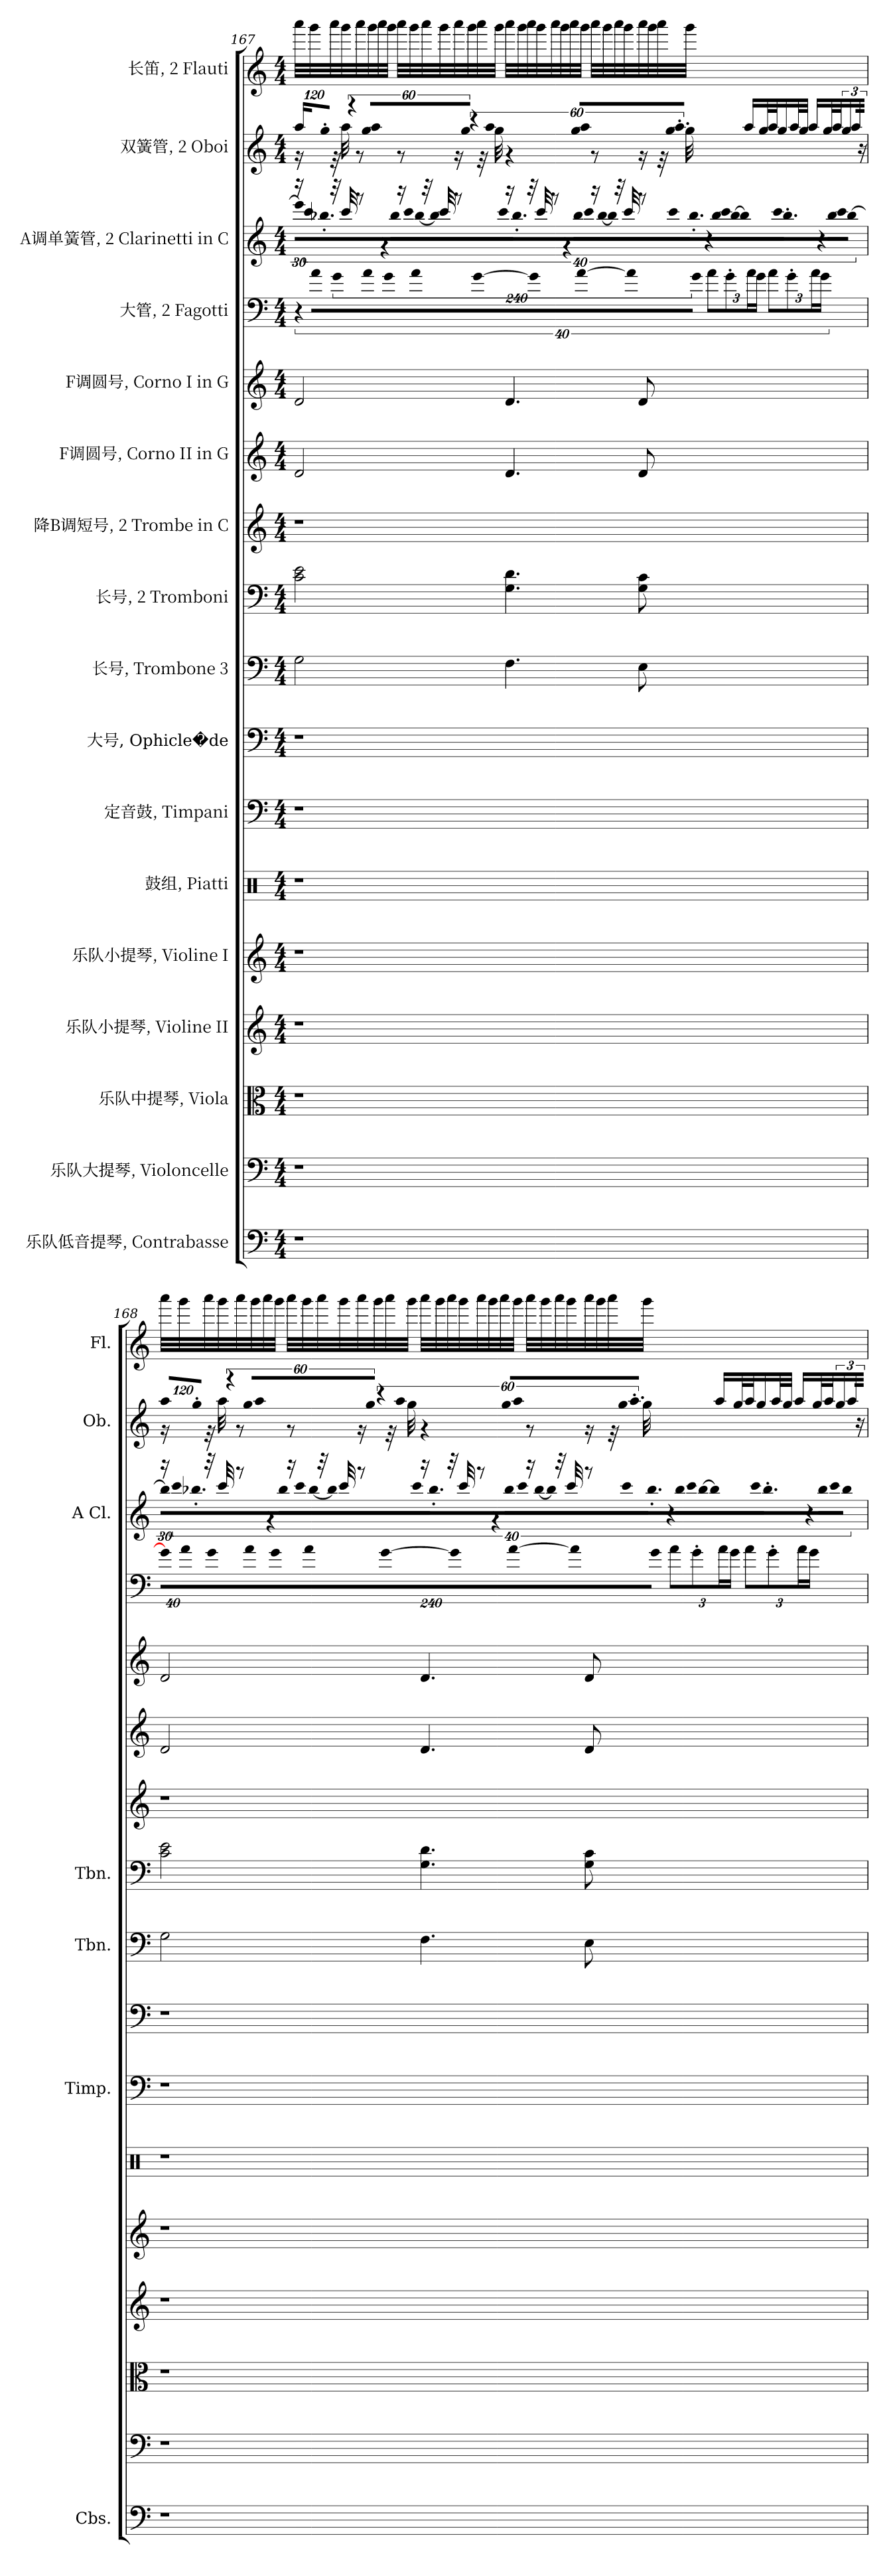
**kern	**kern	**kern	**kern	**kern	**kern	**kern	**kern	**kern	**kern	**kern	**kern	**kern	**kern	**kern	**kern	**kern
*part17	*part16	*part15	*part14	*part13	*part12	*part11	*part10	*part9	*part8	*part7	*part6	*part5	*part4	*part3	*part2	*part1
*staff17	*staff16	*staff15	*staff14	*staff13	*staff12	*staff11	*staff10	*staff9	*staff8	*staff7	*staff6	*staff5	*staff4	*staff3	*staff2	*staff1
*I"乐队低音提琴, Contrabasse	*I"乐队大提琴, Violoncelle	*I"乐队中提琴, Viola	*I"乐队小提琴, Violine II	*I"乐队小提琴, Violine I	*I"鼓组, Piatti	*I"定音鼓, Timpani	*I"大号, Ophicle�de	*I"长号, Trombone 3	*I"长号, 2 Tromboni	*I"降B调短号, 2 Trombe in C	*I"F调圆号, Corno II in G	*I"F调圆号, Corno I in G	*I"大管, 2 Fagotti	*I"A调单簧管, 2 Clarinetti in C	*I"双簧管, 2 Oboi	*I"长笛, 2 Flauti
*I'Cbs.	*	*	*	*	*	*I'Timp.	*	*I'Tbn.	*I'Tbn.	*	*	*	*	*I'A Cl.	*I'Ob.	*I'Fl.
!!LO:PB:g=z
*clefF4	*clefF4	*clefC3	*clefG2	*clefG2	*clefX	*clefF4	*clefF4	*clefF4	*clefF4	*clefG2	*clefG2	*clefG2	*clefF4	*clefG2	*clefG2	*clefG2
*ITrd7c12	*	*	*	*	*	*	*	*	*	*ITrd1c2	*ITrd4c7	*ITrd4c7	*	*ITrd2c3	*	*
*k[]	*k[]	*k[]	*k[]	*k[]	*k[]	*k[]	*k[]	*k[]	*k[]	*k[b-e-]	*k[b-]	*k[b-]	*k[]	*k[f#c#g#]	*k[]	*k[]
*M4/4	*M4/4	*M4/4	*M4/4	*M4/4	*M4/4	*M4/4	*M4/4	*M4/4	*M4/4	*M4/4	*M4/4	*M4/4	*M4/4	*M4/4	*M4/4	*M4/4
*MM173	*MM173	*MM173	*MM173	*MM173	*MM173	*MM173	*MM173	*MM173	*MM173	*MM173	*MM173	*MM173	*MM173	*MM173	*MM173	*MM173
=167	=167	=167	=167	=167	=167	=167	=167	=167	=167	=167	=167	=167	=167	=167	=167	=167
*	*	*	*	*	*	*	*	*	*	*	*	*	*	*^	*	*
!	!	!	!	!	!	!	!	!	!	!	!	!	!LO:N:vis=32	!	!LO:N:vis=256%9	!LO:N:vis=16	!
*	*	*	*	*	*	*	*	*	*	*	*	*	*	*	*	*^	*
1r	1r	1r	1r	1r	1r	1r	1r	2G\	2c\ 2e\	1r	2G/	2G/	640%23r	16r	960%17ccc\KLLL]	1920%107aa/LL	16r	32aaa\LLL
!	!	!	!	!	!	!	!	!	!	!	!	!	!	!	!LO:N:vis=32	!	!	!
.	.	.	.	.	.	.	.	.	.	.	.	.	.	.	640%23aa\	.	.	.
.	.	.	.	.	.	.	.	.	.	.	.	.	.	.	.	.	.	32ggg\
!	!	!	!	!	!	!	!	!	!	!	!	!	!LO:N:vis=32	!	!	!	!	!
.	.	.	.	.	.	.	.	.	.	.	.	.	640%23a\KLL	.	.	.	.	.
!	!	!	!	!	!	!	!	!	!	!	!	!	!	!	!LO:N:vis=32.	!	!	!
.	.	.	.	.	.	.	.	.	.	.	.	.	.	.	1920%103ggn'\JJJ	.	.	.
!	!	!	!	!	!	!	!	!	!	!	!	!	!	!	!	!LO:N:vis=16	!	!
.	.	.	.	.	.	.	.	.	.	.	.	.	.	.	.	1920%107gg'/JJ	.	.
.	.	.	.	.	.	.	.	.	.	.	.	.	.	32r	.	.	32r	32aaa\
!	!	!	!	!	!	!	!	!	!	!	!	!	!LO:N:vis=16	!	!	!	!	!
.	.	.	.	.	.	.	.	.	.	.	.	.	1920%137g\	.	.	.	.	.
.	.	.	.	.	.	.	.	.	.	.	.	.	.	32aa/	.	.	32aa\	32ggg\
!	!	!	!	!	!	!	!	!	!	!	!	!	!	!	!LO:N:vis=32	!	!	!
.	.	.	.	.	.	.	.	.	.	.	.	.	.	.	640%23r	.	.	.
!	!	!	!	!	!	!	!	!	!	!	!	!	!	!	!	!LO:N:vis=32	!	!
.	.	.	.	.	.	.	.	.	.	.	.	.	.	.	.	1920%53r	.	.
.	.	.	.	.	.	.	.	.	.	.	.	.	.	8r	.	.	8r	32aaa\
!	!	!	!	!	!	!	!	!	!	!	!	!	!	!	!	!LO:N:vis=32	!	!
.	.	.	.	.	.	.	.	.	.	.	.	.	.	.	.	1920%53gg/KLL	.	.
!	!	!	!	!	!	!	!	!	!	!	!	!	!LO:N:vis=16	!	!LO:N:vis=32	!	!	!
.	.	.	.	.	.	.	.	.	.	.	.	.	1920%137a\	.	640%23gg\LLL	.	.	.
.	.	.	.	.	.	.	.	.	.	.	.	.	.	.	.	.	.	32ggg\
!	!	!	!	!	!	!	!	!	!	!	!	!	!	!	!	!LO:N:vis=16	!	!
.	.	.	.	.	.	.	.	.	.	.	.	.	.	.	.	1920%107aa/	.	.
!	!	!	!	!	!	!	!	!	!	!	!	!	!	!	!LO:N:vis=32	!	!	!
.	.	.	.	.	.	.	.	.	.	.	.	.	.	.	640%23aa\	.	.	.
.	.	.	.	.	.	.	.	.	.	.	.	.	.	.	.	.	.	32aaa\
!	!	!	!	!	!	!	!	!	!	!	!	!	!LO:N:vis=16	!	!	!	!	!
.	.	.	.	.	.	.	.	.	.	.	.	.	1920%137g\	.	.	.	.	.
!	!	!	!	!	!	!	!	!	!	!	!	!	!	!	!LO:N:vis=32	!	!	!
.	.	.	.	.	.	.	.	.	.	.	.	.	.	.	[640%23gg\	.	.	.
.	.	.	.	.	.	.	.	.	.	.	.	.	.	.	.	.	.	32ggg\JJJ
!	!	!	!	!	!	!	!	!	!	!	!	!	!	!	!	!LO:N:vis=32	!	!
.	.	.	.	.	.	.	.	.	.	.	.	.	.	.	.	1920%53gg/JJk	.	.
!	!	!	!	!	!	!	!	!	!	!	!	!	!	!	!	!LO:N:vis=32	!	!
.	.	.	.	.	.	.	.	.	.	.	.	.	.	16r	.	1920%53r	8r	32aaa\LLL
!	!	!	!	!	!	!	!	!	!	!	!	!	!	!	!LO:N:vis=256%9	!	!	!
.	.	.	.	.	.	.	.	.	.	.	.	.	.	.	960%17gg\K]	.	.	.
!	!	!	!	!	!	!	!	!	!	!	!	!	!	!	!LO:N:vis=32	!	!	!
.	.	.	.	.	.	.	.	.	.	.	.	.	.	.	640%23aa\	.	.	.
!	!	!	!	!	!	!	!	!	!	!	!	!	!	!	!	!LO:N:vis=32	!	!
.	.	.	.	.	.	.	.	.	.	.	.	.	.	.	.	1920%53aa/	.	.
.	.	.	.	.	.	.	.	.	.	.	.	.	.	.	.	.	.	32ggg\
!	!	!	!	!	!	!	!	!	!	!	!	!	!LO:N:vis=32	!	!	!	!	!
.	.	.	.	.	.	.	.	.	.	.	.	.	640%23a\L	.	.	.	.	.
!	!	!	!	!	!	!	!	!	!	!	!	!	!	!	!LO:N:vis=32.	!	!	!
.	.	.	.	.	.	.	.	.	.	.	.	.	.	.	1920%103gg'\JJJ	.	.	.
.	.	.	.	.	.	.	.	.	.	.	.	.	.	.	.	1920ryy	.	.
!	!	!	!	!	!	!	!	!	!	!	!	!	!	!	!	!LO:N:vis=32	!	!
.	.	.	.	.	.	.	.	.	.	.	.	.	.	.	.	1920%53gg/KLL	.	.
.	.	.	.	.	.	.	.	.	.	.	.	.	.	32r	.	.	.	32aaa\
!	!	!	!	!	!	!	!	!	!	!	!	!	!LO:N:vis=32	!	!	!	!	!
.	.	.	.	.	.	.	.	.	.	.	.	.	[640%23g\	.	.	.	.	.
!	!	!	!	!	!	!	!	!	!	!	!	!	!	!	!	!LO:N:vis=16	!	!
.	.	.	.	.	.	.	.	.	.	.	.	.	.	.	.	1920%107aa/	.	.
.	.	.	.	.	.	.	.	.	.	.	.	.	.	32aa/	.	.	.	32ggg\
!	!	!	!	!	!	!	!	!	!	!	!	!	!LO:N:vis=32	!	!	!	!	!
.	.	.	.	.	.	.	.	.	.	.	.	.	640%23g\]	.	.	.	.	.
!	!	!	!	!	!	!	!	!	!	!	!	!	!	!	!LO:N:vis=32	!	!	!
.	.	.	.	.	.	.	.	.	.	.	.	.	.	.	640%23r	.	.	.
.	.	.	.	.	.	.	.	.	.	.	.	.	.	8r	.	.	16r	32aaa\
!	!	!	!	!	!	!	!	!	!	!	!	!	!	!	!	!LO:N:vis=32	!	!
.	.	.	.	.	.	.	.	.	.	.	.	.	.	.	.	1920%53gg/K	.	.
!	!	!	!	!	!	!	!	!	!	!	!	!	!LO:N:vis=32	!	!	!	!	!
.	.	.	.	.	.	.	.	.	.	.	.	.	[640%23a\	.	.	.	.	.
!	!	!	!	!	!	!	!	!	!	!	!	!	!	!	!LO:N:vis=32	!	!	!
.	.	.	.	.	.	.	.	.	.	.	.	.	.	.	640%23gg\LLL	.	.	.
.	.	.	.	.	.	.	.	.	.	.	.	.	.	.	.	.	.	32ggg\
.	.	.	.	.	.	.	.	.	.	.	.	.	.	.	.	18.aa'/JJ	.	.
!	!	!	!	!	!	!	!	!	!	!	!	!	!LO:N:vis=32	!	!	!	!	!
.	.	.	.	.	.	.	.	.	.	.	.	.	640%23a\]	.	.	.	.	.
!	!	!	!	!	!	!	!	!	!	!	!	!	!	!	!LO:N:vis=32	!	!	!
.	.	.	.	.	.	.	.	.	.	.	.	.	.	.	640%23aa\	.	.	.
.	.	.	.	.	.	.	.	.	.	.	.	.	.	.	.	.	32r	32aaa\
!	!	!	!	!	!	!	!	!	!	!	!	!	!LO:N:vis=32	!	!	!	!	!
.	.	.	.	.	.	.	.	.	.	.	.	.	640%23g\JJJ	.	.	.	.	.
!	!	!	!	!	!	!	!	!	!	!	!	!	!	!	!LO:N:vis=32	!	!	!
.	.	.	.	.	.	.	.	.	.	.	.	.	.	.	[640%23gg\	.	.	.
.	.	.	.	.	.	.	.	.	.	.	.	.	.	.	.	.	32gg\	32ggg\JJJ
.	.	.	.	.	.	.	.	4.F\	4.G\ 4.d\	.	4.G/	4.G/	.	16r	.	16aa/LL	4r	32aaa\LLL
*	*	*	*	*	*	*	*	*	*	*	*	*	*Xbrackettup	*	*	*	*	*
.	.	.	.	.	.	.	.	.	.	.	.	.	12a\L	.	.	.	.	.
!	!	!	!	!	!	!	!	!	!	!	!	!	!	!	!LO:N:vis=256%9	!	!	!
.	.	.	.	.	.	.	.	.	.	.	.	.	.	.	960%17gg\K]	.	.	.
!	!	!	!	!	!	!	!	!	!	!	!	!	!	!	!LO:N:vis=32	!	!	!
.	.	.	.	.	.	.	.	.	.	.	.	.	.	.	640%23aa\	.	.	.
.	.	.	.	.	.	.	.	.	.	.	.	.	.	.	.	.	.	32ggg\
!	!	!	!	!	!	!	!	!	!	!	!	!	!	!	!LO:N:vis=32.	!	!	!
.	.	.	.	.	.	.	.	.	.	.	.	.	.	.	1920%103gg'\JJJ	.	.	.
.	.	.	.	.	.	.	.	.	.	.	.	.	.	32r	.	32gg/L	.	32aaa\
.	.	.	.	.	.	.	.	.	.	.	.	.	12g'\	.	.	.	.	.
.	.	.	.	.	.	.	.	.	.	.	.	.	.	32aa/	.	32aa/J	.	32ggg\
!	!	!	!	!	!	!	!	!	!	!	!	!	!	!	!LO:N:vis=32	!	!	!
.	.	.	.	.	.	.	.	.	.	.	.	.	.	.	640%23r	.	.	.
.	.	.	.	.	.	.	.	.	.	.	.	.	.	8r	.	16gg/	.	32aaa\
!	!	!	!	!	!	!	!	!	!	!	!	!	!	!	!LO:N:vis=32	!	!	!
.	.	.	.	.	.	.	.	.	.	.	.	.	.	.	640%23gg\LLL	.	.	.
.	.	.	.	.	.	.	.	.	.	.	.	.	.	.	.	.	.	32ggg\
.	.	.	.	.	.	.	.	.	.	.	.	.	24a\L	.	.	.	.	.
!	!	!	!	!	!	!	!	!	!	!	!	!	!	!	!LO:N:vis=32	!	!	!
.	.	.	.	.	.	.	.	.	.	.	.	.	.	.	640%23aa\	.	.	.
.	.	.	.	.	.	.	.	.	.	.	.	.	.	.	.	32aa/L	.	32aaa\
.	.	.	.	.	.	.	.	.	.	.	.	.	24g\JJ	.	.	.	.	.
!	!	!	!	!	!	!	!	!	!	!	!	!	!	!	!LO:N:vis=32	!	!	!
.	.	.	.	.	.	.	.	.	.	.	.	.	.	.	[640%23gg\	.	.	.
.	.	.	.	.	.	.	.	.	.	.	.	.	.	.	.	32gg/JJJ	.	32ggg\JJJ
.	.	.	.	.	.	.	.	.	.	.	.	.	.	16r	.	16aa/LL	8r	32aaa\LLL
.	.	.	.	.	.	.	.	.	.	.	.	.	12a\L	.	.	.	.	.
!	!	!	!	!	!	!	!	!	!	!	!	!	!	!	!LO:N:vis=256%9	!	!	!
.	.	.	.	.	.	.	.	.	.	.	.	.	.	.	960%17gg\K]	.	.	.
!	!	!	!	!	!	!	!	!	!	!	!	!	!	!	!LO:N:vis=32	!	!	!
.	.	.	.	.	.	.	.	.	.	.	.	.	.	.	640%23aa\	.	.	.
.	.	.	.	.	.	.	.	.	.	.	.	.	.	.	.	.	.	32ggg\
!	!	!	!	!	!	!	!	!	!	!	!	!	!	!	!LO:N:vis=32.	!	!	!
.	.	.	.	.	.	.	.	.	.	.	.	.	.	.	1920%103gg'\JJJ	.	.	.
.	.	.	.	.	.	.	.	.	.	.	.	.	.	32r	.	32gg/L	.	32aaa\
.	.	.	.	.	.	.	.	.	.	.	.	.	12g'\	.	.	.	.	.
.	.	.	.	.	.	.	.	.	.	.	.	.	.	32aa/	.	32aa/J	.	32ggg\
!	!	!	!	!	!	!	!	!	!	!	!	!	!	!	!LO:N:vis=32	!	!	!
.	.	.	.	.	.	.	.	.	.	.	.	.	.	.	640%23r	.	.	.
.	.	.	.	.	.	.	.	8E\	8G\ 8c\	.	8G/	8G/	.	8r	.	24gg/	16r	32aaa\
!	!	!	!	!	!	!	!	!	!	!	!	!	!	!	!LO:N:vis=32	!	!	!
.	.	.	.	.	.	.	.	.	.	.	.	.	.	.	640%23gg\LLL	.	.	.
.	.	.	.	.	.	.	.	.	.	.	.	.	.	.	.	.	.	32ggg\
.	.	.	.	.	.	.	.	.	.	.	.	.	.	.	.	24aa/JJ	.	.
.	.	.	.	.	.	.	.	.	.	.	.	.	24a\L	.	.	.	.	.
!	!	!	!	!	!	!	!	!	!	!	!	!	!	!	!LO:N:vis=32	!	!	!
.	.	.	.	.	.	.	.	.	.	.	.	.	.	.	640%23aa\	.	.	.
.	.	.	.	.	.	.	.	.	.	.	.	.	.	.	.	.	32r	32aaa\
.	.	.	.	.	.	.	.	.	.	.	.	.	.	.	.	24r	.	.
.	.	.	.	.	.	.	.	.	.	.	.	.	[24g\JJ	.	.	.	.	.
!	!	!	!	!	!	!	!	!	!	!	!	!	!	!	!LO:N:vis=32	!	!	!
.	.	.	.	.	.	.	.	.	.	.	.	.	.	.	[640%23gg\JJJ	.	.	.
.	.	.	.	.	.	.	.	.	.	.	.	.	.	.	.	.	32gg\	32ggg\JJJ
240ryy	240ryy	240ryy	240ryy	240ryy	240ryy	240ryy	240ryy	240ryy	240ryy	240ryy	240ryy	240ryy	.	240ryy	.	240ryy	240ryy	240ryy
.	.	.	.	.	.	.	.	.	.	.	.	.	384ryy	.	.	.	.	.
!!LO:PB:g=z
=168	=168	=168	=168	=168	=168	=168	=168	=168	=168	=168	=168	=168	=168	=168	=168	=168	=168	=168
!	!	!	!	!	!	!	!	!	!	!	!	!	!LO:N:vis=32	!	!LO:N:vis=256%9	!LO:N:vis=16	!	!
1r	1r	1r	1r	1r	1r	1r	1r	2G\	2c\ 2e\	1r	2G/	2G/	640%23g\LLL]	16r	960%17gg\KLLL]	1920%107aa/LL	16r	32aaa\LLL
!	!	!	!	!	!	!	!	!	!	!	!	!	!	!	!LO:N:vis=32	!	!	!
.	.	.	.	.	.	.	.	.	.	.	.	.	.	.	640%23aa\	.	.	.
.	.	.	.	.	.	.	.	.	.	.	.	.	.	.	.	.	.	32ggg\
!	!	!	!	!	!	!	!	!	!	!	!	!	!LO:N:vis=32	!	!	!	!	!
.	.	.	.	.	.	.	.	.	.	.	.	.	640%23a\J	.	.	.	.	.
!	!	!	!	!	!	!	!	!	!	!	!	!	!	!	!LO:N:vis=32.	!	!	!
.	.	.	.	.	.	.	.	.	.	.	.	.	.	.	1920%103ggn'\JJJ	.	.	.
!	!	!	!	!	!	!	!	!	!	!	!	!	!	!	!	!LO:N:vis=16	!	!
.	.	.	.	.	.	.	.	.	.	.	.	.	.	.	.	1920%107gg'/JJ	.	.
.	.	.	.	.	.	.	.	.	.	.	.	.	.	32r	.	.	32r	32aaa\
!	!	!	!	!	!	!	!	!	!	!	!	!	!LO:N:vis=16	!	!	!	!	!
.	.	.	.	.	.	.	.	.	.	.	.	.	1920%137g\	.	.	.	.	.
.	.	.	.	.	.	.	.	.	.	.	.	.	.	32aa/	.	.	32aa\	32ggg\
!	!	!	!	!	!	!	!	!	!	!	!	!	!	!	!LO:N:vis=32	!	!	!
.	.	.	.	.	.	.	.	.	.	.	.	.	.	.	640%23r	.	.	.
!	!	!	!	!	!	!	!	!	!	!	!	!	!	!	!	!LO:N:vis=32	!	!
.	.	.	.	.	.	.	.	.	.	.	.	.	.	.	.	1920%53r	.	.
.	.	.	.	.	.	.	.	.	.	.	.	.	.	8r	.	.	8r	32aaa\
!	!	!	!	!	!	!	!	!	!	!	!	!	!	!	!	!LO:N:vis=32	!	!
.	.	.	.	.	.	.	.	.	.	.	.	.	.	.	.	1920%53gg/KLL	.	.
!	!	!	!	!	!	!	!	!	!	!	!	!	!LO:N:vis=16	!	!LO:N:vis=32	!	!	!
.	.	.	.	.	.	.	.	.	.	.	.	.	1920%137a\	.	640%23gg\LLL	.	.	.
.	.	.	.	.	.	.	.	.	.	.	.	.	.	.	.	.	.	32ggg\
!	!	!	!	!	!	!	!	!	!	!	!	!	!	!	!	!LO:N:vis=16	!	!
.	.	.	.	.	.	.	.	.	.	.	.	.	.	.	.	1920%107aa/	.	.
!	!	!	!	!	!	!	!	!	!	!	!	!	!	!	!LO:N:vis=32	!	!	!
.	.	.	.	.	.	.	.	.	.	.	.	.	.	.	640%23aa\	.	.	.
.	.	.	.	.	.	.	.	.	.	.	.	.	.	.	.	.	.	32aaa\
!	!	!	!	!	!	!	!	!	!	!	!	!	!LO:N:vis=16	!	!	!	!	!
.	.	.	.	.	.	.	.	.	.	.	.	.	1920%137g\	.	.	.	.	.
!	!	!	!	!	!	!	!	!	!	!	!	!	!	!	!LO:N:vis=32	!	!	!
.	.	.	.	.	.	.	.	.	.	.	.	.	.	.	[640%23gg\	.	.	.
.	.	.	.	.	.	.	.	.	.	.	.	.	.	.	.	.	.	32ggg\JJJ
!	!	!	!	!	!	!	!	!	!	!	!	!	!	!	!	!LO:N:vis=32	!	!
.	.	.	.	.	.	.	.	.	.	.	.	.	.	.	.	1920%53gg/JJk	.	.
!	!	!	!	!	!	!	!	!	!	!	!	!	!	!	!	!LO:N:vis=32	!	!
.	.	.	.	.	.	.	.	.	.	.	.	.	.	16r	.	1920%53r	8r	32aaa\LLL
!	!	!	!	!	!	!	!	!	!	!	!	!	!	!	!LO:N:vis=256%9	!	!	!
.	.	.	.	.	.	.	.	.	.	.	.	.	.	.	960%17gg\K]	.	.	.
!	!	!	!	!	!	!	!	!	!	!	!	!	!	!	!LO:N:vis=32	!	!	!
.	.	.	.	.	.	.	.	.	.	.	.	.	.	.	640%23aa\	.	.	.
!	!	!	!	!	!	!	!	!	!	!	!	!	!	!	!	!LO:N:vis=32	!	!
.	.	.	.	.	.	.	.	.	.	.	.	.	.	.	.	1920%53aa/	.	.
.	.	.	.	.	.	.	.	.	.	.	.	.	.	.	.	.	.	32ggg\
!	!	!	!	!	!	!	!	!	!	!	!	!	!LO:N:vis=32	!	!	!	!	!
.	.	.	.	.	.	.	.	.	.	.	.	.	640%23a\L	.	.	.	.	.
!	!	!	!	!	!	!	!	!	!	!	!	!	!	!	!LO:N:vis=32.	!	!	!
.	.	.	.	.	.	.	.	.	.	.	.	.	.	.	1920%103gg'\JJJ	.	.	.
.	.	.	.	.	.	.	.	.	.	.	.	.	.	.	.	1920ryy	.	.
!	!	!	!	!	!	!	!	!	!	!	!	!	!	!	!	!LO:N:vis=32	!	!
.	.	.	.	.	.	.	.	.	.	.	.	.	.	.	.	1920%53gg/KLL	.	.
.	.	.	.	.	.	.	.	.	.	.	.	.	.	32r	.	.	.	32aaa\
!	!	!	!	!	!	!	!	!	!	!	!	!	!LO:N:vis=32	!	!	!	!	!
.	.	.	.	.	.	.	.	.	.	.	.	.	[640%23g\	.	.	.	.	.
!	!	!	!	!	!	!	!	!	!	!	!	!	!	!	!	!LO:N:vis=16	!	!
.	.	.	.	.	.	.	.	.	.	.	.	.	.	.	.	1920%107aa/	.	.
.	.	.	.	.	.	.	.	.	.	.	.	.	.	32aa/	.	.	.	32ggg\
!	!	!	!	!	!	!	!	!	!	!	!	!	!LO:N:vis=32	!	!	!	!	!
.	.	.	.	.	.	.	.	.	.	.	.	.	640%23g\]	.	.	.	.	.
!	!	!	!	!	!	!	!	!	!	!	!	!	!	!	!LO:N:vis=32	!	!	!
.	.	.	.	.	.	.	.	.	.	.	.	.	.	.	640%23r	.	.	.
.	.	.	.	.	.	.	.	.	.	.	.	.	.	8r	.	.	16r	32aaa\
!	!	!	!	!	!	!	!	!	!	!	!	!	!	!	!	!LO:N:vis=32	!	!
.	.	.	.	.	.	.	.	.	.	.	.	.	.	.	.	1920%53gg/K	.	.
!	!	!	!	!	!	!	!	!	!	!	!	!	!LO:N:vis=32	!	!	!	!	!
.	.	.	.	.	.	.	.	.	.	.	.	.	[640%23a\	.	.	.	.	.
!	!	!	!	!	!	!	!	!	!	!	!	!	!	!	!LO:N:vis=32	!	!	!
.	.	.	.	.	.	.	.	.	.	.	.	.	.	.	640%23gg\LLL	.	.	.
.	.	.	.	.	.	.	.	.	.	.	.	.	.	.	.	.	.	32ggg\
.	.	.	.	.	.	.	.	.	.	.	.	.	.	.	.	18.aa'/JJ	.	.
!	!	!	!	!	!	!	!	!	!	!	!	!	!LO:N:vis=32	!	!	!	!	!
.	.	.	.	.	.	.	.	.	.	.	.	.	640%23a\]	.	.	.	.	.
!	!	!	!	!	!	!	!	!	!	!	!	!	!	!	!LO:N:vis=32	!	!	!
.	.	.	.	.	.	.	.	.	.	.	.	.	.	.	640%23aa\	.	.	.
.	.	.	.	.	.	.	.	.	.	.	.	.	.	.	.	.	32r	32aaa\
!	!	!	!	!	!	!	!	!	!	!	!	!	!LO:N:vis=32	!	!	!	!	!
.	.	.	.	.	.	.	.	.	.	.	.	.	640%23g\JJJ	.	.	.	.	.
!	!	!	!	!	!	!	!	!	!	!	!	!	!	!	!LO:N:vis=32	!	!	!
.	.	.	.	.	.	.	.	.	.	.	.	.	.	.	[640%23gg\	.	.	.
.	.	.	.	.	.	.	.	.	.	.	.	.	.	.	.	.	32gg\	32ggg\JJJ
.	.	.	.	.	.	.	.	4.F\	4.G\ 4.d\	.	4.G/	4.G/	.	16r	.	16aa/LL	4r	32aaa\LLL
.	.	.	.	.	.	.	.	.	.	.	.	.	12a\L	.	.	.	.	.
!	!	!	!	!	!	!	!	!	!	!	!	!	!	!	!LO:N:vis=256%9	!	!	!
.	.	.	.	.	.	.	.	.	.	.	.	.	.	.	960%17gg\K]	.	.	.
!	!	!	!	!	!	!	!	!	!	!	!	!	!	!	!LO:N:vis=32	!	!	!
.	.	.	.	.	.	.	.	.	.	.	.	.	.	.	640%23aa\	.	.	.
.	.	.	.	.	.	.	.	.	.	.	.	.	.	.	.	.	.	32ggg\
!	!	!	!	!	!	!	!	!	!	!	!	!	!	!	!LO:N:vis=32.	!	!	!
.	.	.	.	.	.	.	.	.	.	.	.	.	.	.	1920%103gg'\JJJ	.	.	.
.	.	.	.	.	.	.	.	.	.	.	.	.	.	32r	.	32gg/L	.	32aaa\
.	.	.	.	.	.	.	.	.	.	.	.	.	12g'\	.	.	.	.	.
.	.	.	.	.	.	.	.	.	.	.	.	.	.	32aa/	.	32aa/J	.	32ggg\
!	!	!	!	!	!	!	!	!	!	!	!	!	!	!	!LO:N:vis=32	!	!	!
.	.	.	.	.	.	.	.	.	.	.	.	.	.	.	640%23r	.	.	.
.	.	.	.	.	.	.	.	.	.	.	.	.	.	8r	.	16gg/	.	32aaa\
!	!	!	!	!	!	!	!	!	!	!	!	!	!	!	!LO:N:vis=32	!	!	!
.	.	.	.	.	.	.	.	.	.	.	.	.	.	.	640%23gg\LLL	.	.	.
.	.	.	.	.	.	.	.	.	.	.	.	.	.	.	.	.	.	32ggg\
.	.	.	.	.	.	.	.	.	.	.	.	.	24a\L	.	.	.	.	.
!	!	!	!	!	!	!	!	!	!	!	!	!	!	!	!LO:N:vis=32	!	!	!
.	.	.	.	.	.	.	.	.	.	.	.	.	.	.	640%23aa\	.	.	.
.	.	.	.	.	.	.	.	.	.	.	.	.	.	.	.	32aa/L	.	32aaa\
.	.	.	.	.	.	.	.	.	.	.	.	.	24g\JJ	.	.	.	.	.
!	!	!	!	!	!	!	!	!	!	!	!	!	!	!	!LO:N:vis=32	!	!	!
.	.	.	.	.	.	.	.	.	.	.	.	.	.	.	[640%23gg\	.	.	.
.	.	.	.	.	.	.	.	.	.	.	.	.	.	.	.	32gg/JJJ	.	32ggg\JJJ
.	.	.	.	.	.	.	.	.	.	.	.	.	.	16r	.	16aa/LL	8r	32aaa\LLL
.	.	.	.	.	.	.	.	.	.	.	.	.	12a\L	.	.	.	.	.
!	!	!	!	!	!	!	!	!	!	!	!	!	!	!	!LO:N:vis=256%9	!	!	!
.	.	.	.	.	.	.	.	.	.	.	.	.	.	.	960%17gg\K]	.	.	.
!	!	!	!	!	!	!	!	!	!	!	!	!	!	!	!LO:N:vis=32	!	!	!
.	.	.	.	.	.	.	.	.	.	.	.	.	.	.	640%23aa\	.	.	.
.	.	.	.	.	.	.	.	.	.	.	.	.	.	.	.	.	.	32ggg\
!	!	!	!	!	!	!	!	!	!	!	!	!	!	!	!LO:N:vis=32.	!	!	!
.	.	.	.	.	.	.	.	.	.	.	.	.	.	.	1920%103gg'\JJJ	.	.	.
.	.	.	.	.	.	.	.	.	.	.	.	.	.	32r	.	32gg/L	.	32aaa\
.	.	.	.	.	.	.	.	.	.	.	.	.	12g'\	.	.	.	.	.
.	.	.	.	.	.	.	.	.	.	.	.	.	.	32aa/	.	32aa/J	.	32ggg\
!	!	!	!	!	!	!	!	!	!	!	!	!	!	!	!LO:N:vis=32	!	!	!
.	.	.	.	.	.	.	.	.	.	.	.	.	.	.	640%23r	.	.	.
*	*	*	*	*	*	*	*	*	*	*	*	*	*	*	*	*	*	*MM158
.	.	.	.	.	.	.	.	8E\	8G\ 8c\	.	8G/	8G/	.	8r	.	24gg/	16r	32aaa\
!	!	!	!	!	!	!	!	!	!	!	!	!	!	!	!LO:N:vis=32	!	!	!
.	.	.	.	.	.	.	.	.	.	.	.	.	.	.	640%23gg\LLL	.	.	.
.	.	.	.	.	.	.	.	.	.	.	.	.	.	.	.	.	.	32ggg\
.	.	.	.	.	.	.	.	.	.	.	.	.	.	.	.	24aa/JJ	.	.
.	.	.	.	.	.	.	.	.	.	.	.	.	24a\L	.	.	.	.	.
!	!	!	!	!	!	!	!	!	!	!	!	!	!	!	!LO:N:vis=32	!	!	!
.	.	.	.	.	.	.	.	.	.	.	.	.	.	.	640%23aa\	.	.	.
.	.	.	.	.	.	.	.	.	.	.	.	.	.	.	.	.	32r	32aaa\
.	.	.	.	.	.	.	.	.	.	.	.	.	.	.	.	24r	.	.
.	.	.	.	.	.	.	.	.	.	.	.	.	[24g\JJ	.	.	.	.	.
!	!	!	!	!	!	!	!	!	!	!	!	!	!	!	!LO:N:vis=32	!	!	!
.	.	.	.	.	.	.	.	.	.	.	.	.	.	.	[640%23gg\JJJ	.	.	.
.	.	.	.	.	.	.	.	.	.	.	.	.	.	.	.	.	32gg\	32ggg\JJJ
240ryy	240ryy	240ryy	240ryy	240ryy	240ryy	240ryy	240ryy	240ryy	240ryy	240ryy	240ryy	240ryy	.	240ryy	.	240ryy	240ryy	240ryy
.	.	.	.	.	.	.	.	.	.	.	.	.	384ryy	.	.	.	.	.
*	*	*	*	*	*	*	*	*	*	*	*	*	*	*v	*v	*	*	*
*	*	*	*	*	*	*	*	*	*	*	*	*	*	*	*v	*v	*
=	=	=	=	=	=	=	=	=	=	=	=	=	=	=	=	=
*-	*-	*-	*-	*-	*-	*-	*-	*-	*-	*-	*-	*-	*-	*-	*-	*-
